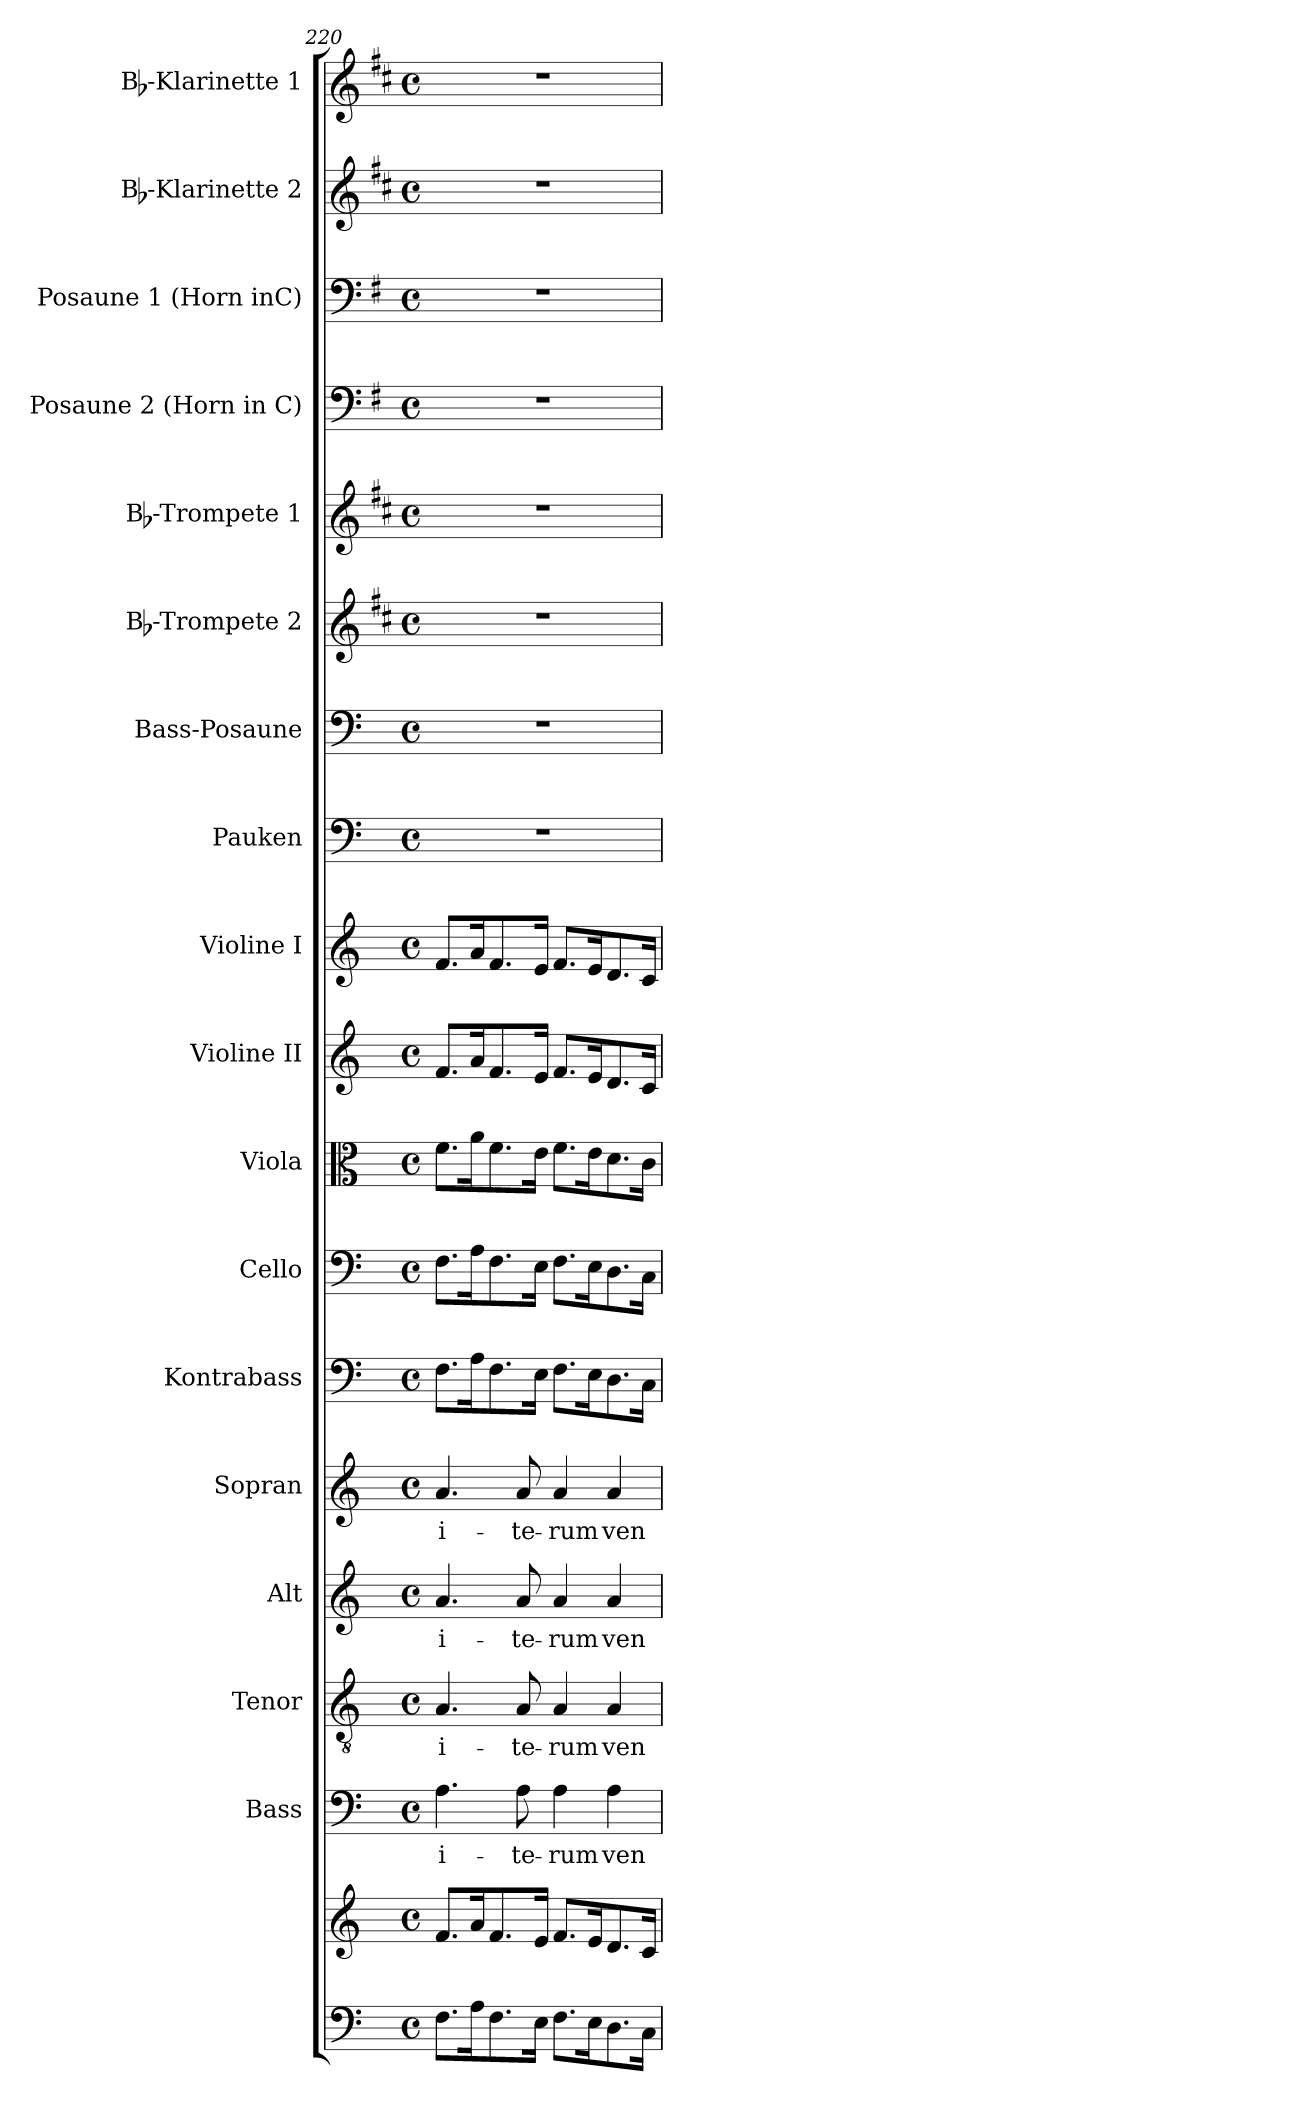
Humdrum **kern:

**kern	**kern	**kern	**text	**kern	**text	**kern	**text	**kern	**text	**kern	**kern	**kern	**kern	**kern	**kern	**kern	**kern	**kern	**kern	**kern	**kern	**kern
*part18	*part18	*part17	*part17	*part16	*part16	*part15	*part15	*part14	*part14	*part13	*part12	*part11	*part10	*part9	*part8	*part7	*part6	*part5	*part4	*part3	*part2	*part1
*staff19	*staff18	*staff17	*staff17	*staff16	*staff16	*staff15	*staff15	*staff14	*staff14	*staff13	*staff12	*staff11	*staff10	*staff9	*staff8	*staff7	*staff6	*staff5	*staff4	*staff3	*staff2	*staff1
*	*	*I"Bass	*	*I"Tenor	*	*I"Alt	*	*I"Sopran	*	*I"Kontrabass	*I"Cello	*I"Viola	*I"Violine II	*I"Violine I	*I"Pauken	*I"Bass-Posaune	*I"Bb-Trompete 2	*I"Bb-Trompete 1	*I"Posaune 2 (Horn in C)	*I"Posaune 1 (Horn inC)	*I"Bb-Klarinette 2	*I"Bb-Klarinette 1
*	*	*I'B.	*	*I'T.	*	*I'A.	*	*I'S.	*	*I'Kb.	*	*I'Vla.	*I'Vl. II	*I'Vl. I	*I'Pk.	*I'B-Pos.	*I'Bb Trp. 2	*I'Bb Trp. 1	*I'Pos. 2	*I'Pos. 1	*I'Bb Kl. 2	*I'Bb Kl. 1
*clefF4	*clefG2	*clefF4	*	*clefGv2	*	*clefG2	*	*clefG2	*	*clefF4	*clefF4	*clefC3	*clefG2	*clefG2	*clefF4	*clefF4	*clefG2	*clefG2	*clefF4	*clefF4	*clefG2	*clefG2
*	*	*	*	*	*	*	*	*	*	*ITrd7c12	*	*	*	*	*	*	*ITrd1c2	*ITrd1c2	*ITrd4c7	*ITrd4c7	*ITrd1c2	*ITrd1c2
*k[]	*k[]	*k[]	*	*k[]	*	*k[]	*	*k[]	*	*k[]	*k[]	*k[]	*k[]	*k[]	*k[]	*k[]	*k[]	*k[]	*k[]	*k[]	*k[]	*k[]
*C:	*C:	*C:	*	*C:	*	*C:	*	*C:	*	*C:	*C:	*C:	*C:	*C:	*C:	*C:	*C:	*C:	*C:	*C:	*C:	*C:
*M4/4	*M4/4	*M4/4	*	*M4/4	*	*M4/4	*	*M4/4	*	*M4/4	*M4/4	*M4/4	*M4/4	*M4/4	*M4/4	*M4/4	*M4/4	*M4/4	*M4/4	*M4/4	*M4/4	*M4/4
*met(c)	*met(c)	*met(c)	*	*met(c)	*	*met(c)	*	*met(c)	*	*met(c)	*met(c)	*met(c)	*met(c)	*met(c)	*met(c)	*met(c)	*met(c)	*met(c)	*met(c)	*met(c)	*met(c)	*met(c)
=220	=220	=220	=220	=220	=220	=220	=220	=220	=220	=220	=220	=220	=220	=220	=220	=220	=220	=220	=220	=220	=220	=220
!	!	!	!LO:LY:b	!	!LO:LY:b	!	!LO:LY:b	!	!LO:LY:b	!	!	!	!	!	!	!	!	!	!	!	!	!
8.F\L	8.f/L	4.A\	i-	4.A/	i-	4.a/	i-	4.a/	i-	8.FF\L	8.F\L	8.f\L	8.f/L	8.f/L	1r	1r	1r	1r	1r	1r	1r	1r
16A\k	16a/k	.	.	.	.	.	.	.	.	16AA\k	16A\k	16a\k	16a/k	16a/k	.	.	.	.	.	.	.	.
8.F\	8.f/	.	.	.	.	.	.	.	.	8.FF\	8.F\	8.f\	8.f/	8.f/	.	.	.	.	.	.	.	.
!	!	!	!LO:LY:b	!	!LO:LY:b	!	!LO:LY:b	!	!LO:LY:b	!	!	!	!	!	!	!	!	!	!	!	!	!
.	.	8A\	-te-	8A/	-te-	8a/	-te-	8a/	-te-	.	.	.	.	.	.	.	.	.	.	.	.	.
16E\Jk	16e/Jk	.	.	.	.	.	.	.	.	16EE\Jk	16E\Jk	16e\Jk	16e/Jk	16e/Jk	.	.	.	.	.	.	.	.
!	!	!	!LO:LY:b	!	!LO:LY:b	!	!LO:LY:b	!	!LO:LY:b	!	!	!	!	!	!	!	!	!	!	!	!	!
8.F\L	8.f/L	4A\	-rum	4A/	-rum	4a/	-rum	4a/	-rum	8.FF\L	8.F\L	8.f\L	8.f/L	8.f/L	.	.	.	.	.	.	.	.
16E\k	16e/k	.	.	.	.	.	.	.	.	16EE\k	16E\k	16e\k	16e/k	16e/k	.	.	.	.	.	.	.	.
!	!	!	!LO:LY:b	!	!LO:LY:b	!	!LO:LY:b	!	!LO:LY:b	!	!	!	!	!	!	!	!	!	!	!	!	!
8.D\	8.d/	4A\	ven-	4A/	ven-	4a/	ven-	4a/	ven-	8.DD\	8.D\	8.d\	8.d/	8.d/	.	.	.	.	.	.	.	.
16C\Jk	16c/Jk	.	.	.	.	.	.	.	.	16CC\Jk	16C\Jk	16c\Jk	16c/Jk	16c/Jk	.	.	.	.	.	.	.	.
=	=	=	=	=	=	=	=	=	=	=	=	=	=	=	=	=	=	=	=	=	=	=
*-	*-	*-	*-	*-	*-	*-	*-	*-	*-	*-	*-	*-	*-	*-	*-	*-	*-	*-	*-	*-	*-	*-
